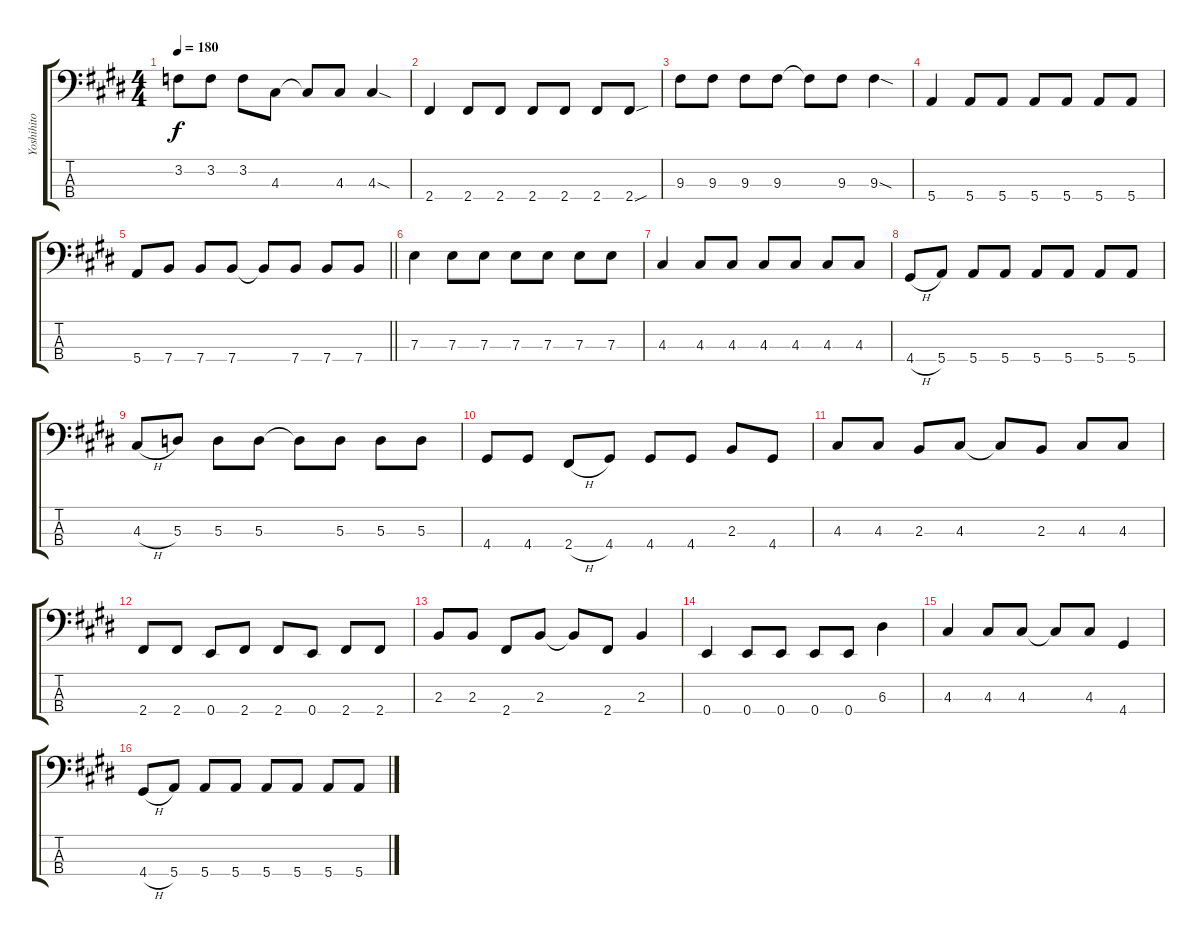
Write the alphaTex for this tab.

\track ("Yoshihito Onda" "Yoshihito ") {instrument electricbasspick}
\staff {score tabs}
\tuning (G2 D2 A1 E1) {hide}
\ts (4 4)
\tempo 180
\clef f4
\ks e
3.2.8{dy f} 3.2.8 3.2.8 4.3.8 4.3{t}.8 4.3.8 4.3{sod}.4 |
2.4.4 2.4.8 2.4.8 2.4.8 2.4.8 2.4.8 2.4{sou}.8 |
9.3.8 9.3.8 9.3.8 9.3.8 9.3{t}.8 9.3.8 9.3{sod}.4 |
5.4.4 5.4.8 5.4.8 5.4.8 5.4.8 5.4.8 5.4.8 |
\barLineRight lightlight
5.4.8 7.4.8 7.4.8 7.4.8 7.4{t}.8 7.4.8 7.4.8 7.4.8 |
7.3.4 7.3.8 7.3.8 7.3.8 7.3.8 7.3.8 7.3.8 |
4.3.4 4.3.8 4.3.8 4.3.8 4.3.8 4.3.8 4.3.8 |
4.4{h}.8 5.4.8 5.4.8 5.4.8 5.4.8 5.4.8 5.4.8 5.4.8 |
4.3{h}.8 5.3.8 5.3.8 5.3.8 5.3{t}.8 5.3.8 5.3.8 5.3.8 |
4.4.8 4.4.8 2.4{h}.8 4.4.8 4.4.8 4.4.8 2.3.8 4.4.8 |
4.3.8 4.3.8 2.3.8 4.3.8 4.3{t}.8 2.3.8 4.3.8 4.3.8 |
2.4.8 2.4.8 0.4.8 2.4.8 2.4.8 0.4.8 2.4.8 2.4.8 |
2.3.8 2.3.8 2.4.8 2.3.8 2.3{t}.8 2.4.8 2.3.4 |
0.4.4 0.4.8 0.4.8 0.4.8 0.4.8 6.3.4 |
4.3.4 4.3.8 4.3.8 4.3{t}.8 4.3.8 4.4.4 |
4.4{h}.8 5.4.8 5.4.8 5.4.8 5.4.8 5.4.8 5.4.8 5.4.8
